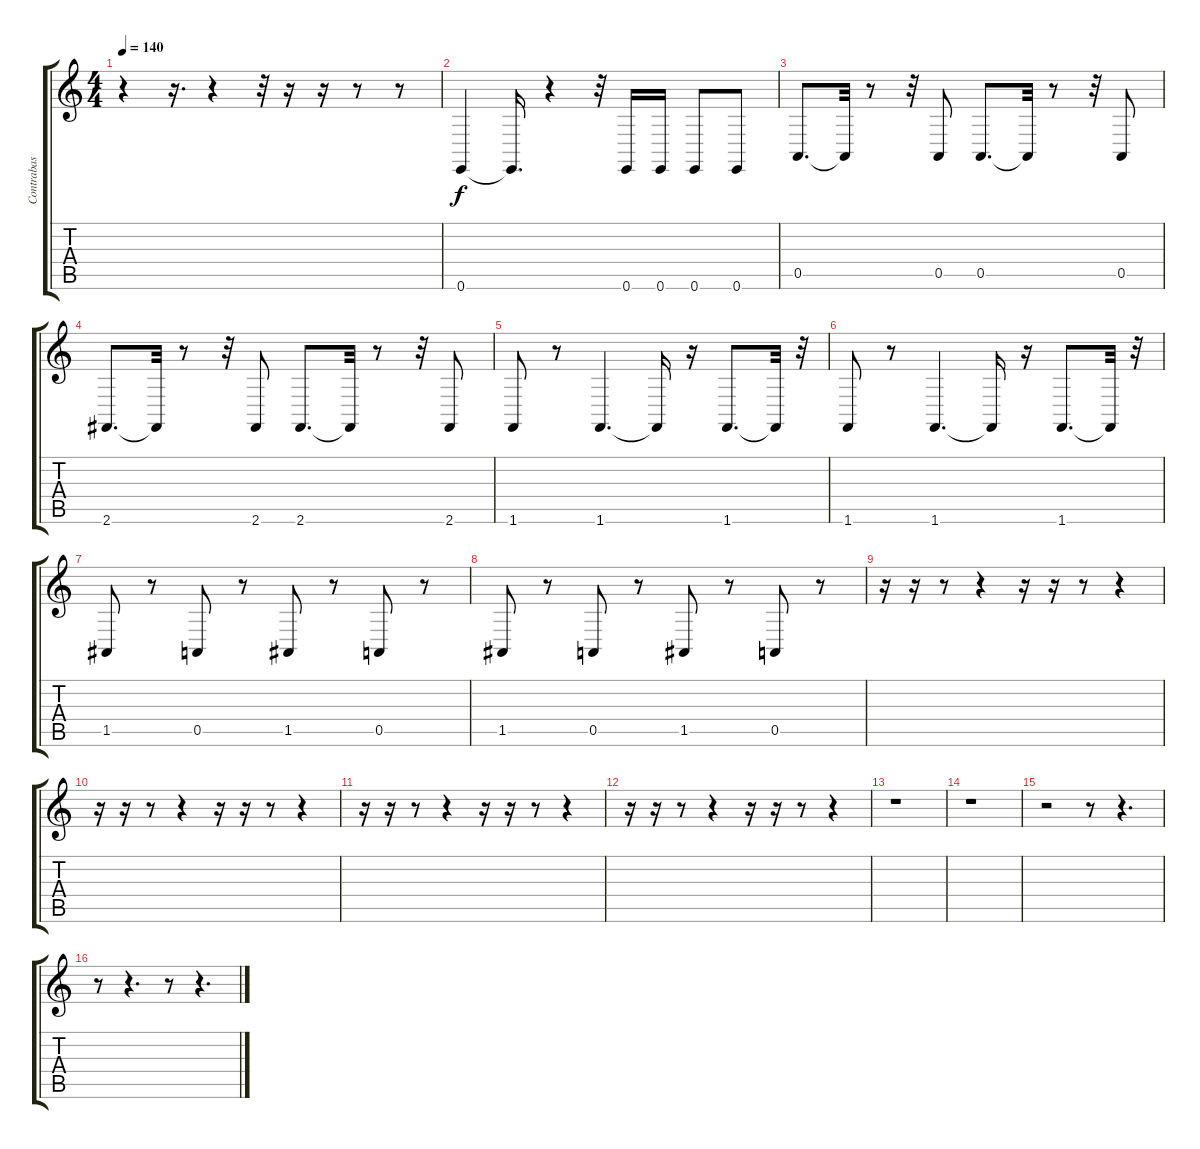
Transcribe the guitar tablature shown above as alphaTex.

\track ("Contrabas" "Contrabas") {instrument pizzicatostrings}
\staff {score tabs}
\tuning (E4 B3 G3 D3 A2 E2) {hide}
\ts (4 4)
\tempo 140
\clef g2
\ks c
r.4{dy f} r.16{d} r.4 r.32 r.16 r.16 r.8 r.8 |
0.6.4 0.6{t}.16{d} r.4 r.32 0.6.16 0.6.16 0.6.8 0.6.8 |
0.5.8{d} 0.5{t}.32 r.8 r.32 0.5.8 0.5.8{d} 0.5{t}.32 r.8 r.32 0.5.8 |
2.6.8{d} 2.6{t}.32 r.8 r.32 2.6.8 2.6.8{d} 2.6{t}.32 r.8 r.32 2.6.8 |
1.6.8 r.8 1.6.4{d} 1.6{t}.16 r.16 1.6.8{d} 1.6{t}.32 r.32 |
1.6.8 r.8 1.6.4{d} 1.6{t}.16 r.16 1.6.8{d} 1.6{t}.32 r.32 |
1.5.8 r.8 0.5.8 r.8 1.5.8 r.8 0.5.8 r.8 |
1.5.8 r.8 0.5.8 r.8 1.5.8 r.8 0.5.8 r.8 |
r.16 r.16 r.8 r.4 r.16 r.16 r.8 r.4 |
r.16 r.16 r.8 r.4 r.16 r.16 r.8 r.4 |
r.16 r.16 r.8 r.4 r.16 r.16 r.8 r.4 |
r.16 r.16 r.8 r.4 r.16 r.16 r.8 r.4 |
r.1 |
r.1 |
r.2 r.8 r.4{d} |
r.8 r.4{d} r.8 r.4{d}
